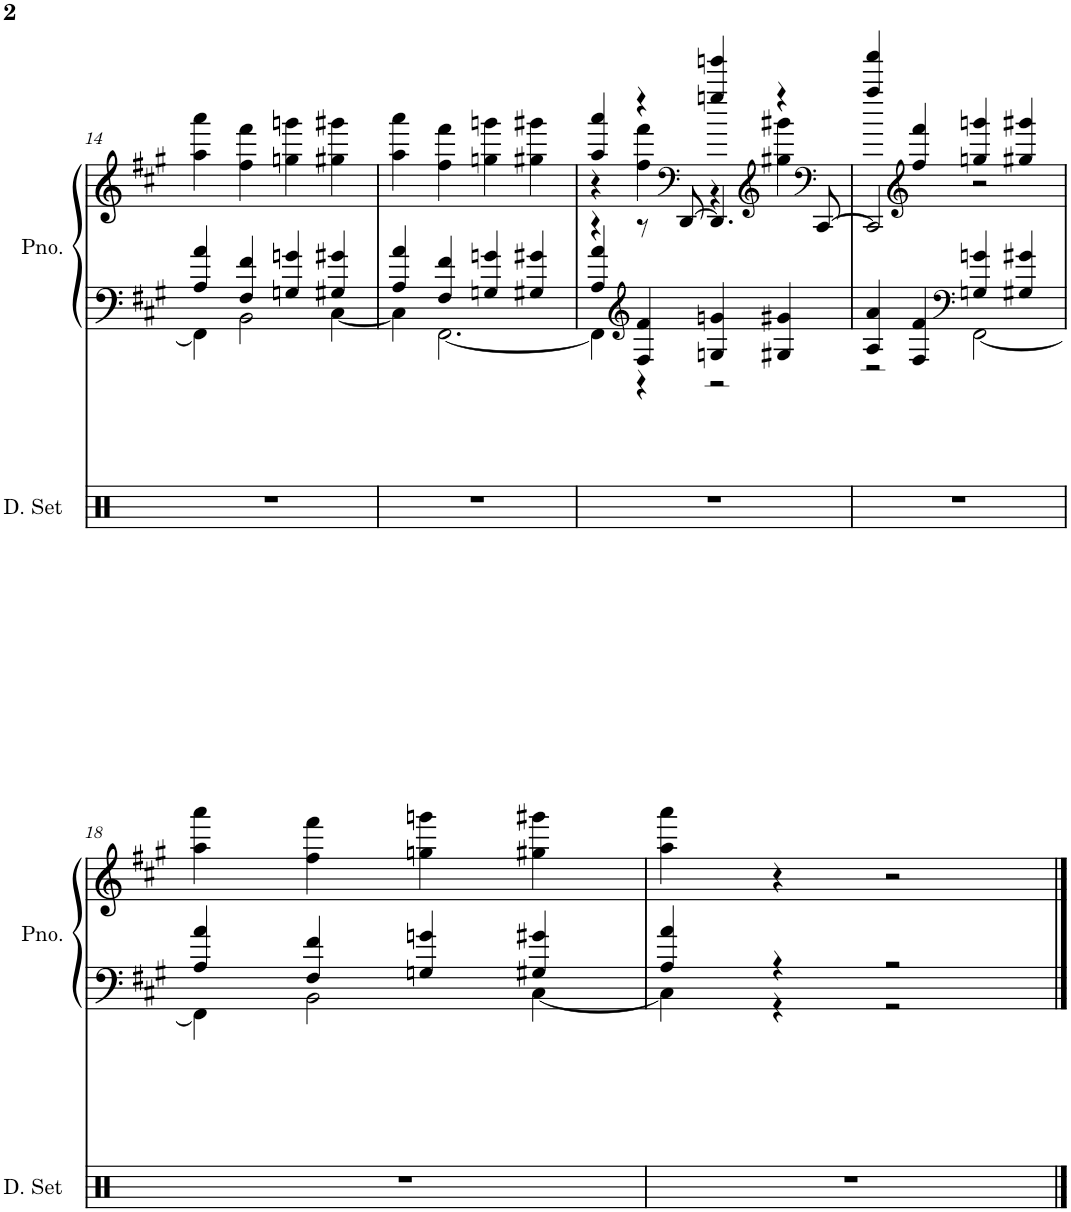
**kern	**kern	**kern
*part2	*part1	*part1
*staff3	*staff2	*staff1
*I"Drumset, Drum Kit	*I"Piano, Electric Piano	*
*I'D. Set	*I'Pno.	*
!!LO:PB:g=z
*clefX	*clefF4	*clefG2
*k[]	*k[f#c#g#]	*k[f#c#g#]
*M4/4	*M4/4	*M4/4
=14	=14	=14
*	*^	*
1r	4A/ 4a/	4FF#\]	4aa\ 4aaa\
.	4F#/ 4f#/	2BB\	4ff#\ 4fff#\
.	4Gn/ 4gn/	.	4ggn\ 4gggn\
.	4G#X/ 4g#X/	[4C#\	4gg#X\ 4ggg#X\
=15	=15	=15	=15
1r	4A/ 4a/	4C#\]	4aa\ 4aaa\
.	4F#/ 4f#/	[2.FF#\	4ff#\ 4fff#\
.	4Gn/ 4gn/	.	4ggn\ 4gggn\
.	4G#X/ 4g#X/	.	4gg#X\ 4ggg#X\
=16	=16	=16	=16
*	*	*	*^
*	*	*	*	*^
1r	4A/ 4a/	4FF#\]	4aa/ 4aaa/	4r	4r
*	*clefG2	*	*	*	*
.	4F#/ 4f#/	4r	4r	4ff#\ 4fff#\	8r
*	*	*	*clefF4	*	*
.	.	.	.	.	[8DD/
.	4Gn/ 4gn/	2r	4ggn/ 4gggn/	4r	4.DD/]
*	*	*	*clefG2	*	*
.	4G#X/ 4g#X/	.	4r	4gg#X\ 4ggg#X\	.
*	*	*	*clefF4	*	*
.	.	.	.	.	[8CC#/
*	*	*	*	*v	*v
=17	=17	=17	=17	=17
1r	4A/ 4a/	2r	4aa/ 4aaa/	2CC#/]
*	*	*	*clefG2	*
.	4F#/ 4f#/	.	4ff#/ 4fff#/	.
*	*clefF4	*	*	*
.	4Gn/ 4gn/	[2FF#\	4ggn/ 4gggn/	2r
.	4G#X/ 4g#X/	.	4gg#X/ 4ggg#X/	.
*	*	*	*v	*v
!!LO:LB:g=z
=18	=18	=18	=18
1r	4A/ 4a/	4FF#\]	4aa\ 4aaa\
.	4F#/ 4f#/	2BB\	4ff#\ 4fff#\
.	4Gn/ 4gn/	.	4ggn\ 4gggn\
.	4G#X/ 4g#X/	[4C#\	4gg#X\ 4ggg#X\
=19	=19	=19	=19
1r	4A/ 4a/	4C#\]	4aa\ 4aaa\
.	4r	4r	4r
.	2r	2r	2r
*	*v	*v	*
==	==	==
*-	*-	*-
